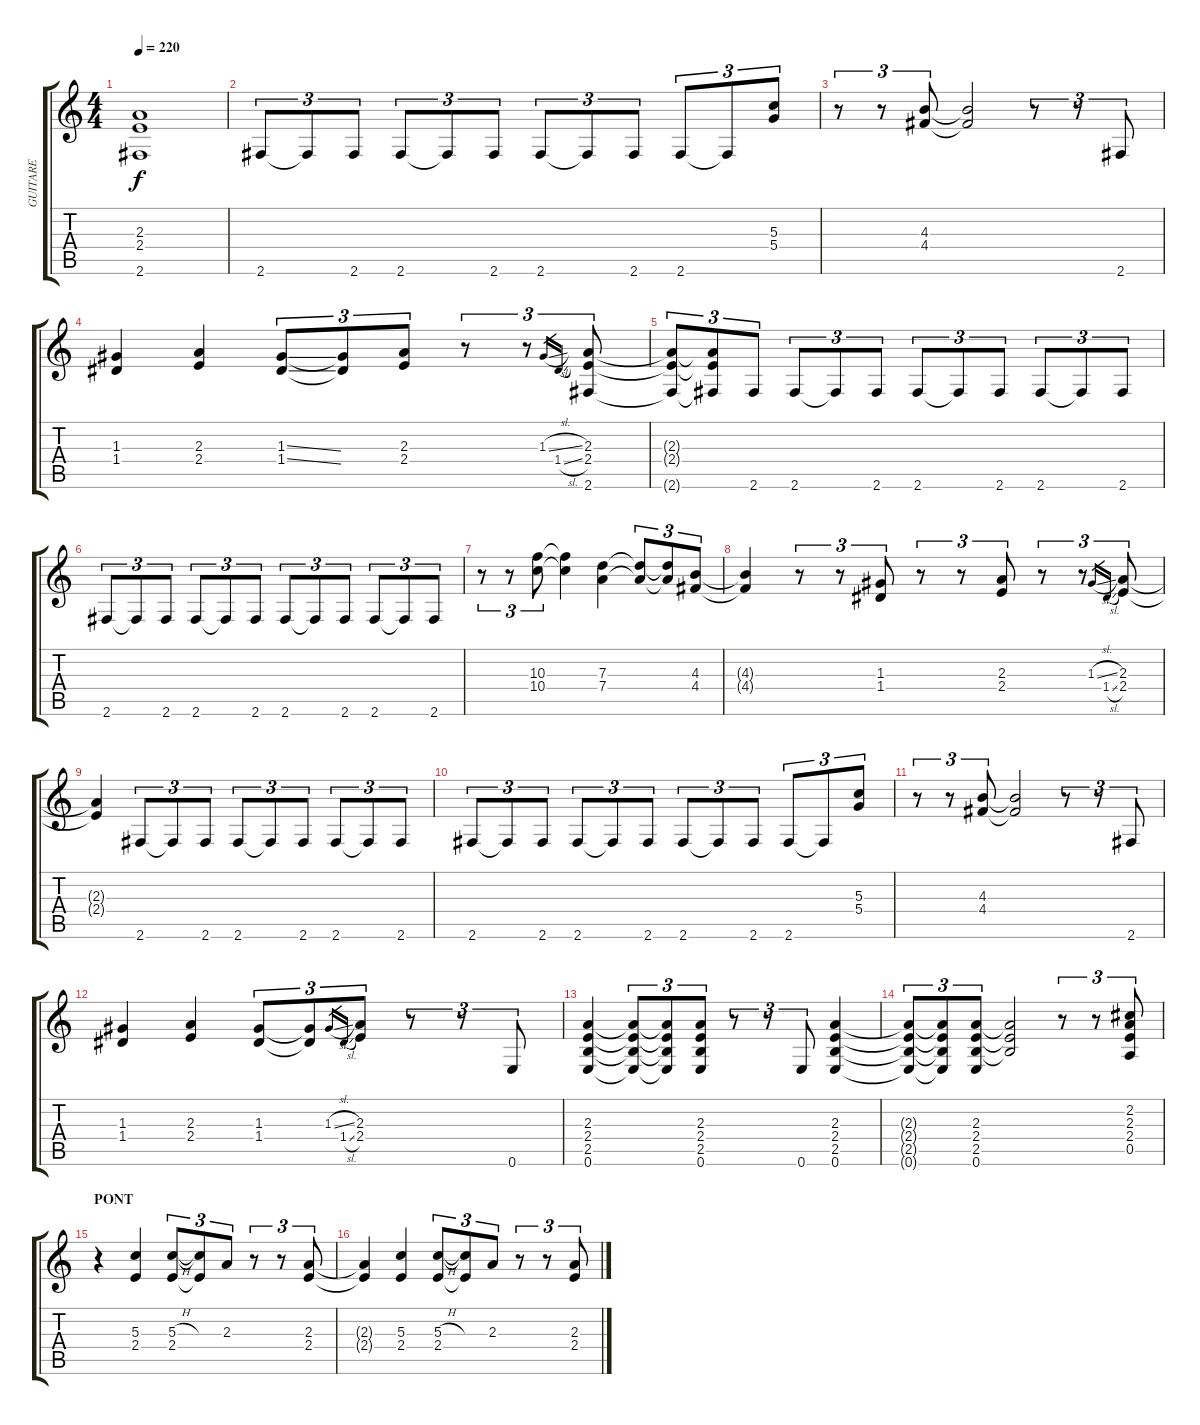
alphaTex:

\track ("GUITARE" "GUITARE") {instrument distortionguitar}
\staff {score tabs}
\tuning (E4 B3 G3 D3 A2 E2) {hide}
\ts (4 4)
\tempo 220
\clef g2
\ks c
(2.3{t} 2.4{t} 2.6{t}).1{dy f} |
2.6.8{tu (3 2)} 2.6{t}.8{tu (3 2)} 2.6.8{tu (3 2)} 2.6.8{tu (3 2)} 2.6{t}.8{tu (3 2)} 2.6.8{tu (3 2)} 2.6.8{tu (3 2)} 2.6{t}.8{tu (3 2)} 2.6.8{tu (3 2)} 2.6.8{tu (3 2)} 2.6{t}.8{tu (3 2)} (5.3 5.4).8{tu (3 2)} |
r.8{tu (3 2)} r.8{tu (3 2)} (4.3 4.4).8{tu (3 2)} (4.3{t} 4.4{t}).2 r.8{tu (3 2)} r.8{tu (3 2)} 2.6.8{tu (3 2)} |
(1.3 1.4).4 (2.3 2.4).4 (1.3{ss} 1.4{ss}).8{tu (3 2)} (1.3{t} 1.4{t}).8{tu (3 2)} (2.3 2.4).8{tu (3 2)} r.8{tu (3 2)} r.8{tu (3 2)} 1.3{sl}.16{gr} 1.4{sl}.16{gr} (2.3 2.4 2.6).8{tu (3 2)} |
(2.3{t} 2.4{t} 2.6{t}).8{tu (3 2)} (2.3{t} 2.4{t} 2.6{t}).8{tu (3 2)} 2.6.8{tu (3 2)} 2.6.8{tu (3 2)} 2.6{t}.8{tu (3 2)} 2.6.8{tu (3 2)} 2.6.8{tu (3 2)} 2.6{t}.8{tu (3 2)} 2.6.8{tu (3 2)} 2.6.8{tu (3 2)} 2.6{t}.8{tu (3 2)} 2.6.8{tu (3 2)} |
2.6.8{tu (3 2)} 2.6{t}.8{tu (3 2)} 2.6.8{tu (3 2)} 2.6.8{tu (3 2)} 2.6{t}.8{tu (3 2)} 2.6.8{tu (3 2)} 2.6.8{tu (3 2)} 2.6{t}.8{tu (3 2)} 2.6.8{tu (3 2)} 2.6.8{tu (3 2)} 2.6{t}.8{tu (3 2)} 2.6.8{tu (3 2)} |
r.8{tu (3 2)} r.8{tu (3 2)} (10.3 10.4).8{tu (3 2)} (10.3{t} 10.4{t}).4 (7.3 7.4).4 (7.3{t} 7.4{t}).8{tu (3 2)} (7.3{t} 7.4{t}).8{tu (3 2)} (4.3 4.4).8{tu (3 2)} |
(4.3{t} 4.4{t}).4 r.8{tu (3 2)} r.8{tu (3 2)} (1.3 1.4).8{tu (3 2)} r.8{tu (3 2)} r.8{tu (3 2)} (2.3 2.4).8{tu (3 2)} r.8{tu (3 2)} r.8{tu (3 2)} 1.3{sl}.16{gr} 1.4{sl}.16{gr} (2.3 2.4).8{tu (3 2)} |
(2.3{t} 2.4{t}).4 2.6.8{tu (3 2)} 2.6{t}.8{tu (3 2)} 2.6.8{tu (3 2)} 2.6.8{tu (3 2)} 2.6{t}.8{tu (3 2)} 2.6.8{tu (3 2)} 2.6.8{tu (3 2)} 2.6{t}.8{tu (3 2)} 2.6.8{tu (3 2)} |
2.6.8{tu (3 2)} 2.6{t}.8{tu (3 2)} 2.6.8{tu (3 2)} 2.6.8{tu (3 2)} 2.6{t}.8{tu (3 2)} 2.6.8{tu (3 2)} 2.6.8{tu (3 2)} 2.6{t}.8{tu (3 2)} 2.6.8{tu (3 2)} 2.6.8{tu (3 2)} 2.6{t}.8{tu (3 2)} (5.3 5.4).8{tu (3 2)} |
r.8{tu (3 2)} r.8{tu (3 2)} (4.3 4.4).8{tu (3 2)} (4.3{t} 4.4{t}).2 r.8{tu (3 2)} r.8{tu (3 2)} 2.6.8{tu (3 2)} |
(1.3 1.4).4 (2.3 2.4).4 (1.3 1.4).8{tu (3 2)} (1.3{t} 1.4{t}).8{tu (3 2)} 1.3{sl}.16{gr} 1.4{sl}.16{gr} (2.3 2.4).8{tu (3 2)} r.8{tu (3 2)} r.8{tu (3 2)} 0.6.8{tu (3 2)} |
(2.3 2.4 2.5 0.6).4 (2.3{t} 2.4{t} 2.5{t} 0.6{t}).8{tu (3 2)} (2.3{t} 2.4{t} 2.5{t} 0.6{t}).8{tu (3 2)} (2.3 2.4 2.5 0.6).8{tu (3 2)} r.8{tu (3 2)} r.8{tu (3 2)} 0.6.8{tu (3 2)} (2.3 2.4 2.5 0.6).4 |
(2.3{t} 2.4{t} 2.5{t} 0.6{t}).8{tu (3 2)} (2.3{t} 2.4{t} 2.5{t} 0.6{t}).8{tu (3 2)} (2.3 2.4 2.5 0.6).8{tu (3 2)} (2.3{t} 2.4{t} 2.5{t}).2 r.8{tu (3 2)} r.8{tu (3 2)} (2.2 2.3 2.4 0.5).8{tu (3 2)} |
\section ("" "PONT")
r.4{volume 12 instrument electricguitarjazz} (5.3 2.4).4 (5.3{h} 2.4).8{tu (3 2)} (5.3{t} 2.4{t}).8{tu (3 2)} 2.3.8{tu (3 2)} r.8{tu (3 2)} r.8{tu (3 2)} (2.3 2.4).8{tu (3 2)} |
(2.3{t} 2.4{t}).4 (5.3 2.4).4 (5.3{h} 2.4).8{tu (3 2)} (5.3{t} 2.4{t}).8{tu (3 2)} 2.3.8{tu (3 2)} r.8{tu (3 2)} r.8{tu (3 2)} (2.3 2.4).8{tu (3 2)}
